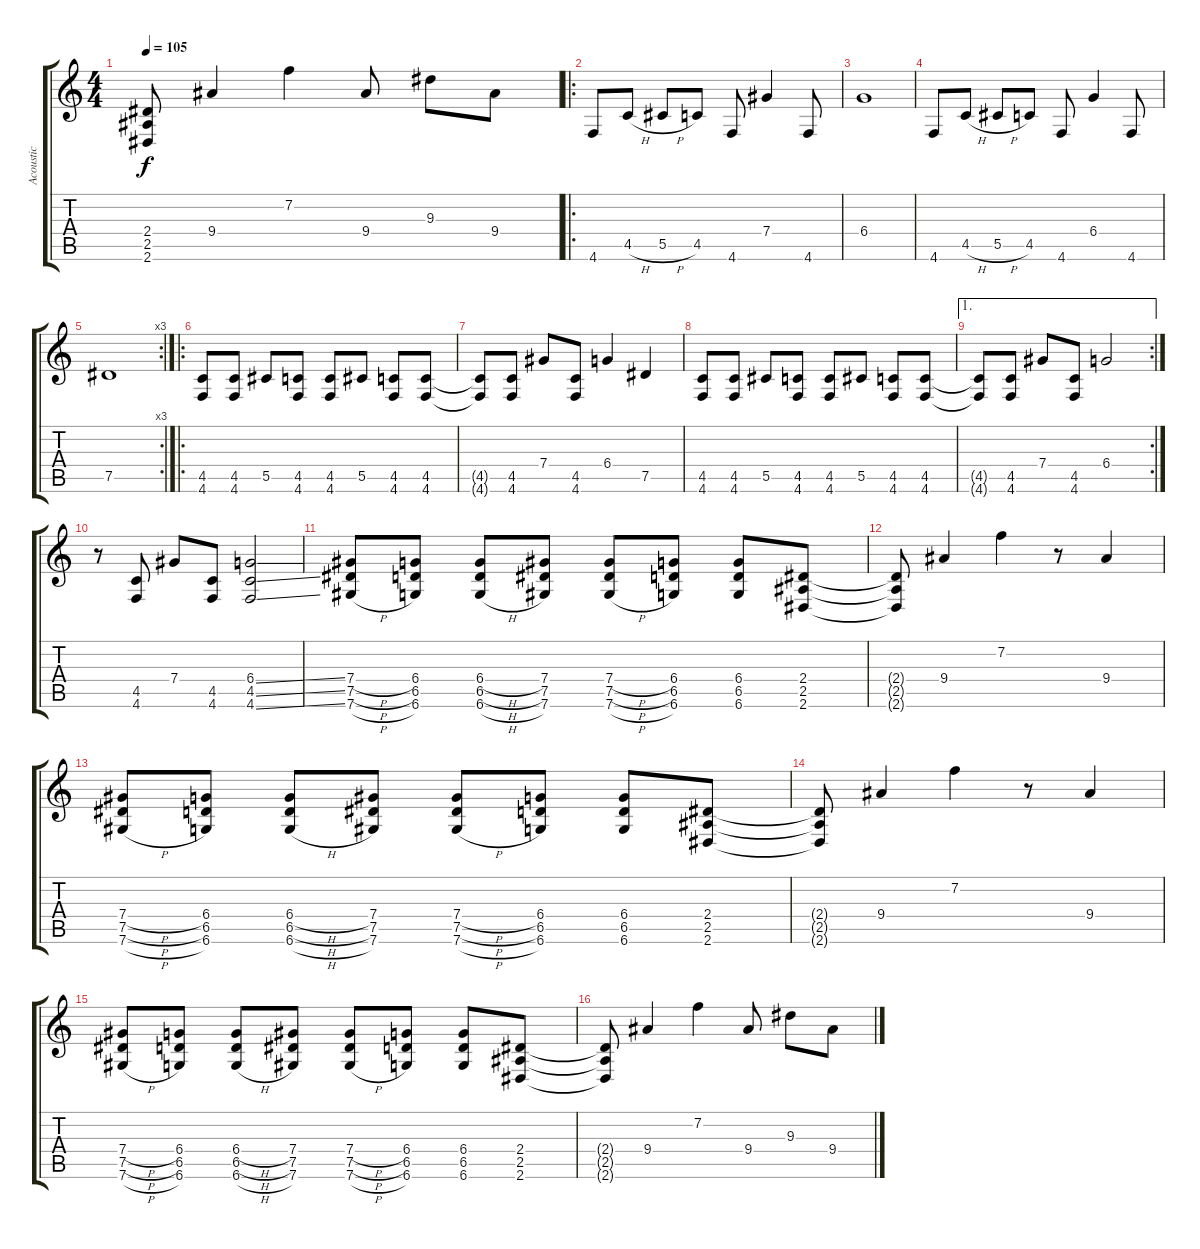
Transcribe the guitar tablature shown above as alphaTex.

\track ("Acoustic" "Acoustic") {instrument acousticguitarsteel}
\staff {score tabs}
\tuning (Eb4 Bb3 Gb3 Db3 Ab2 Db2) {hide}
\ts (4 4)
\tempo 105
\clef g2
\ks c
(2.4{t} 2.5{t} 2.6{t}).8{dy f} 9.4.4 7.2.4 9.4.8 9.3.8 9.4.8 |
\ro
4.6.8 4.5{h}.8 5.5{h}.8 4.5.8 4.6.8 7.4.4 4.6.8 |
6.4.1 |
4.6.8 4.5{h}.8 5.5{h}.8 4.5.8 4.6.8 6.4.4 4.6.8 |
\rc 3
7.5.1 |
\ro
(4.5 4.6).8 (4.5 4.6).8 5.5.8 (4.5 4.6).8 (4.5 4.6).8 5.5.8 (4.5 4.6).8 (4.5 4.6).8 |
(4.5{t} 4.6{t}).8 (4.5 4.6).8 7.4.8 (4.5 4.6).8 6.4.4 7.5.4 |
(4.5 4.6).8 (4.5 4.6).8 5.5.8 (4.5 4.6).8 (4.5 4.6).8 5.5.8 (4.5 4.6).8 (4.5 4.6).8 |
\ae 1
\rc 2
(4.5{t} 4.6{t}).8 (4.5 4.6).8 7.4.8 (4.5 4.6).8 6.4.2 |
r.8 (4.5 4.6).8 7.4.8 (4.5 4.6).8 (6.4{ss} 4.5{ss} 4.6{ss}).2 |
(7.4{h} 7.5{h} 7.6{h}).8 (6.4 6.5 6.6).8 (6.4{h} 6.5{h} 6.6{h}).8 (7.4 7.5 7.6).8 (7.4{h} 7.5{h} 7.6{h}).8 (6.4 6.5 6.6).8 (6.4 6.5 6.6).8 (2.4 2.5 2.6).8 |
(2.4{t} 2.5{t} 2.6{t}).8 9.4.4 7.2.4 r.8 9.4.4 |
(7.4{h} 7.5{h} 7.6{h}).8 (6.4 6.5 6.6).8 (6.4{h} 6.5{h} 6.6{h}).8 (7.4 7.5 7.6).8 (7.4{h} 7.5{h} 7.6{h}).8 (6.4 6.5 6.6).8 (6.4 6.5 6.6).8 (2.4 2.5 2.6).8 |
(2.4{t} 2.5{t} 2.6{t}).8 9.4.4 7.2.4 r.8 9.4.4 |
(7.4{h} 7.5{h} 7.6{h}).8 (6.4 6.5 6.6).8 (6.4{h} 6.5{h} 6.6{h}).8 (7.4 7.5 7.6).8 (7.4{h} 7.5{h} 7.6{h}).8 (6.4 6.5 6.6).8 (6.4 6.5 6.6).8 (2.4 2.5 2.6).8 |
(2.4{t} 2.5{t} 2.6{t}).8 9.4.4 7.2.4 9.4.8 9.3.8 9.4.8
